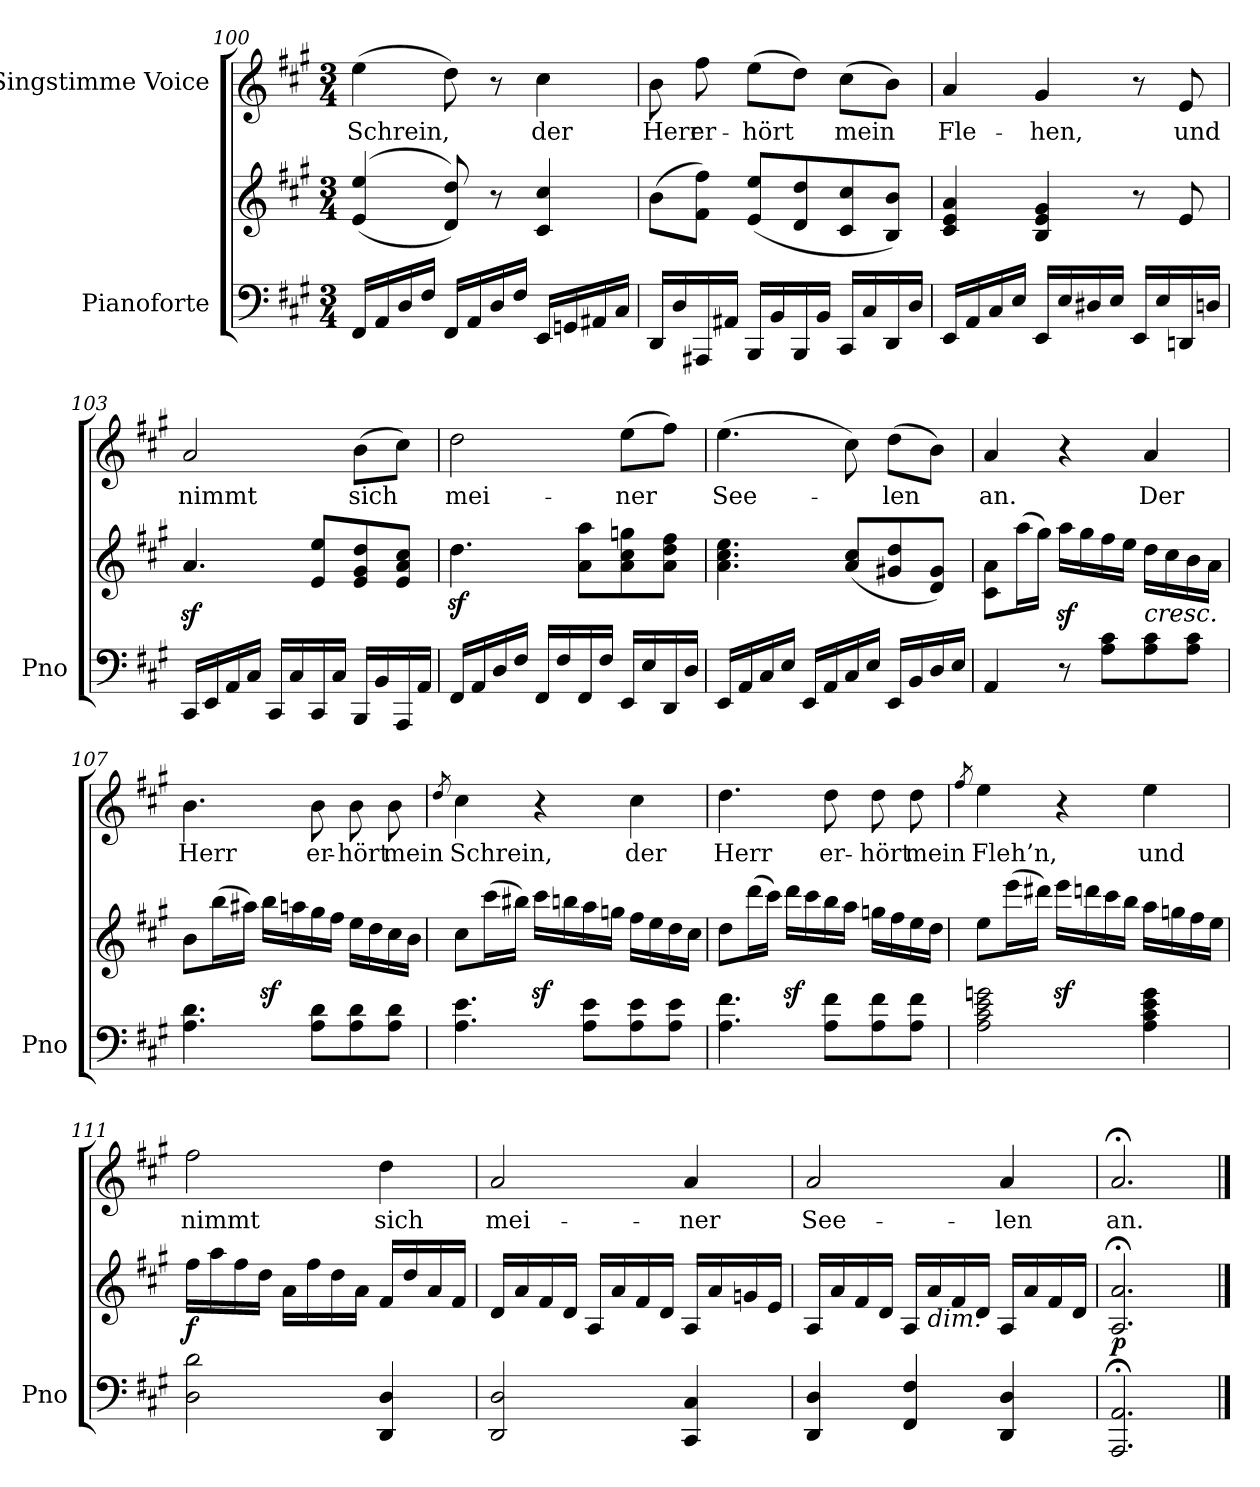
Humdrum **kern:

**kern	**kern	**dynam	**kern	**text
*part2	*part2	*part2	*part1	*part1
*staff3	*staff2	*staff2/3	*staff1	*staff1
*I"Pianoforte	*	*	*I"Singstimme Voice	*
*I'Pno	*	*	*	*
*clefF4	*clefG2	*	*clefG2	*
*k[f#c#g#]	*k[f#c#g#]	*	*k[f#c#g#]	*
*M3/4	*M3/4	*	*M3/4	*
=100	=100	=100	=100	=100
!	!	!	!	!LO:LY:b
16FF#/LL	((>4e/ 4ee/	.	(4ee\	Schrein,
16AA/	.	.	.	.
16D/	.	.	.	.
16F#/JJ	.	.	.	.
16FF#/LL	8d/ 8dd/))	.	8dd\)	.
16AA/	.	.	.	.
16D/	8r	.	8r	.
16F#/JJ	.	.	.	.
!	!	!	!	!LO:LY:b
16EE/LL	4c#/ 4cc#/	.	4cc#\	der
16GGn/	.	.	.	.
16AA#X/	.	.	.	.
16C#/JJ	.	.	.	.
!!LO:LB:g=z
=101	=101	=101	=101	=101
!	!	!	!	!LO:LY:b
16DD/LL	(8b\L	.	8b\	Herr
16D/	.	.	.	.
!	!	!	!	!LO:LY:b
16AAA#X/	8f#\ 8ff#\J)	.	8ff#\	er-
16AA#X/JJ	.	.	.	.
!	!	!	!	!LO:LY:b
16BBB/LL	(8e/ 8ee/L	.	(8ee\L	-hört
16BB/	.	.	.	.
16BBB/	8d/ 8dd/	.	8dd\J)	.
16BB/JJ	.	.	.	.
!	!	!	!	!LO:LY:b
16CC#/LL	8c#/ 8cc#/	.	(8cc#\L	mein
16C#/	.	.	.	.
16DD/	8B/ 8b/J)	.	8b\J)	.
16D/JJ	.	.	.	.
=102	=102	=102	=102	=102
!	!	!	!	!LO:LY:b
16EE/LL	4c#/ 4e/ 4a/	.	4a/	Fle-
16AA/	.	.	.	.
16C#/	.	.	.	.
16E/JJ	.	.	.	.
!	!	!	!	!LO:LY:b
16EE/LL	4B/ 4e/ 4g#/	.	4g#/	-hen,
16E/	.	.	.	.
16D#X/	.	.	.	.
16E/JJ	.	.	.	.
16EE/LL	8r	.	8r	.
16E/	.	.	.	.
!	!	!	!	!LO:LY:b
16DDn/	8e/	.	8e/	und
16Dn/JJ	.	.	.	.
!!LO:LB:g=z
=103	=103	=103	=103	=103
!	!	!	!	!LO:LY:b
16CC#/LL	4.az</	.	2a/	nimmt
16EE/	.	.	.	.
16AA/	.	.	.	.
16C#/JJ	.	.	.	.
16CC#/LL	.	.	.	.
16C#/	.	.	.	.
16CC#/	8e/ 8ee/L	.	.	.
16C#/JJ	.	.	.	.
!	!	!	!	!LO:LY:b
16BBB/LL	8e/ 8g#/ 8dd/	.	(8b\L	sich
16BB/	.	.	.	.
16AAA/	8e/ 8a/ 8cc#/J	.	8cc#\J)	.
16AA/JJ	.	.	.	.
=104	=104	=104	=104	=104
!	!	!	!	!LO:LY:b
16FF#/LL	4.ddz<\	.	2dd\	mei-
16AA/	.	.	.	.
16D/	.	.	.	.
16F#/JJ	.	.	.	.
16FF#/LL	.	.	.	.
16F#/	.	.	.	.
16FF#/	8a\ 8aa\L	.	.	.
16F#/JJ	.	.	.	.
!	!	!	!	!LO:LY:b
16EE/LL	8a\ 8cc#\ 8ggn\	.	(8ee\L	-ner
16E/	.	.	.	.
16DD/	8a\ 8dd\ 8ff#\J	.	8ff#\J)	.
16D/JJ	.	.	.	.
!!LO:LB:g=z
=105	=105	=105	=105	=105
!	!	!	!	!LO:LY:b
16EE/LL	4.a\ 4.cc#\ 4.ee\	.	(4.ee\	See-
16AA/	.	.	.	.
16C#/	.	.	.	.
16E/JJ	.	.	.	.
16EE/LL	.	.	.	.
16AA/	.	.	.	.
16C#/	(8a/ 8cc#/L	.	8cc#\)	.
16E/JJ	.	.	.	.
!	!	!	!	!LO:LY:b
16EE/LL	8g#X/ 8dd/	.	(8dd\L	-len
16BB/	.	.	.	.
16D/	8d/ 8g#/J)	.	8b\J)	.
16E/JJ	.	.	.	.
=106	=106	=106	=106	=106
!	!	!	!	!LO:LY:b
4AA/	8c#\ 8a\L	.	4a/	an.
.	(16aa\L	.	.	.
.	16gg#\JJ)	.	.	.
8r	16aaz<\LL	.	4r	.
.	16gg#\	.	.	.
8A\ 8c#\L	16ff#\	.	.	.
.	16ee\JJ	.	.	.
!	!LO:TX:b:i:t=cresc.	!	!	!
!	!	!	!	!LO:LY:b
8A\ 8c#\	16dd\LL	.	4a/	Der
.	16cc#\	.	.	.
8A\ 8c#\J	16b\	.	.	.
.	16a\JJ	.	.	.
=107	=107	=107	=107	=107
!	!	!	!	!LO:LY:b
4.A\ 4.d\	8b\L	.	4.b\	Herr
.	(16bb\L	.	.	.
.	16aa#X\JJ)	.	.	.
.	16bbz<\LL	.	.	.
.	16aan\	.	.	.
!	!	!	!	!LO:LY:b
8A\ 8d\L	16gg#\	.	8b\	er-
.	16ff#\JJ	.	.	.
!	!	!	!	!LO:LY:b
8A\ 8d\	16ee\LL	.	8b\	-hört
.	16dd\	.	.	.
!	!	!	!	!LO:LY:b
8A\ 8d\J	16cc#\	.	8b\	mein
.	16b\JJ	.	.	.
!!LO:PB:g=z
=108	=108	=108	=108	=108
.	.	.	8qdd/	.
!	!	!	!	!LO:LY:b
4.A\ 4.e\	8cc#\L	.	4cc#\	Schrein,
.	(16ccc#\L	.	.	.
.	16bb#X\JJ)	.	.	.
.	16ccc#z<\LL	.	4r	.
.	16bbn\	.	.	.
8A\ 8e\L	16aa\	.	.	.
.	16ggn\JJ	.	.	.
!	!	!	!	!LO:LY:b
8A\ 8e\	16ff#\LL	.	4cc#\	der
.	16ee\	.	.	.
8A\ 8e\J	16dd\	.	.	.
.	16cc#\JJ	.	.	.
=109	=109	=109	=109	=109
!	!	!	!	!LO:LY:b
4.A\ 4.f#\	8dd\L	.	4.dd\	Herr
.	(16ddd\L	.	.	.
.	16ccc#\JJ)	.	.	.
.	16dddz<\LL	.	.	.
.	16ccc#\	.	.	.
!	!	!	!	!LO:LY:b
8A\ 8f#\L	16bb\	.	8dd\	er-
.	16aa\JJ	.	.	.
!	!	!	!	!LO:LY:b
8A\ 8f#\	16ggn\LL	.	8dd\	-hört
.	16ff#\	.	.	.
!	!	!	!	!LO:LY:b
8A\ 8f#\J	16ee\	.	8dd\	mein
.	16dd\JJ	.	.	.
=110	=110	=110	=110	=110
.	.	.	8qff#/	.
!	!	!	!	!LO:LY:b
2A\ 2c#\ 2e\ 2gn\	8ee\L	.	4ee\	Fleh’n,
.	(16eee\L	.	.	.
.	16ddd#X\JJ)	.	.	.
.	16eeez<\LL	.	4r	.
.	16dddn\	.	.	.
.	16ccc#\	.	.	.
.	16bb\JJ	.	.	.
!	!	!	!	!LO:LY:b
4A\ 4c#\ 4e\ 4g\	16aa\LL	.	4ee\	und
.	16ggn\	.	.	.
.	16ff#\	.	.	.
.	16ee\JJ	.	.	.
!!LO:LB:g=z
=111	=111	=111	=111	=111
!	!	!LO:DY:b	!	!LO:LY:b
2D\ 2d\	16ff#\LL	f	2ff#\	nimmt
.	16aa\	.	.	.
.	16ff#\	.	.	.
.	16dd\JJ	.	.	.
.	16a\LL	.	.	.
.	16ff#\	.	.	.
.	16dd\	.	.	.
.	16a\JJ	.	.	.
!	!	!	!	!LO:LY:b
4DD/ 4D/	16f#/LL	.	4dd\	sich
.	16dd/	.	.	.
.	16a/	.	.	.
.	16f#/JJ	.	.	.
=112	=112	=112	=112	=112
!	!	!	!	!LO:LY:b
2DD/ 2D/	16d/LL	.	2a/	mei-
.	16a/	.	.	.
.	16f#/	.	.	.
.	16d/JJ	.	.	.
.	16A/LL	.	.	.
.	16a/	.	.	.
.	16f#/	.	.	.
.	16d/JJ	.	.	.
!	!	!	!	!LO:LY:b
4CC#/ 4C#/	16A/LL	.	4a/	-ner
.	16a/	.	.	.
.	16gn/	.	.	.
.	16e/JJ	.	.	.
!!LO:LB:g=z
=113	=113	=113	=113	=113
!	!	!	!	!LO:LY:b
4DD/ 4D/	16A/LL	.	2a/	See-
.	16a/	.	.	.
.	16f#/	.	.	.
.	16d/JJ	.	.	.
4FF#/ 4F#/	16A/LL	.	.	.
!	!LO:TX:b:i:t=dim.	!	!	!
.	16a/	.	.	.
.	16f#/	.	.	.
.	16d/JJ	.	.	.
!	!	!	!	!LO:LY:b
4DD/ 4D/	16A/LL	.	4a/	-len
.	16a/	.	.	.
.	16f#/	.	.	.
.	16d/JJ	.	.	.
=114	=114	=114	=114	=114
!	!	!LO:DY:b	!	!LO:LY:b
2.AAA/; 2.AA/;	2.A/;< 2.a/;<	p	2.a;</	an.
==	==	==	==	==
*-	*-	*-	*-	*-
